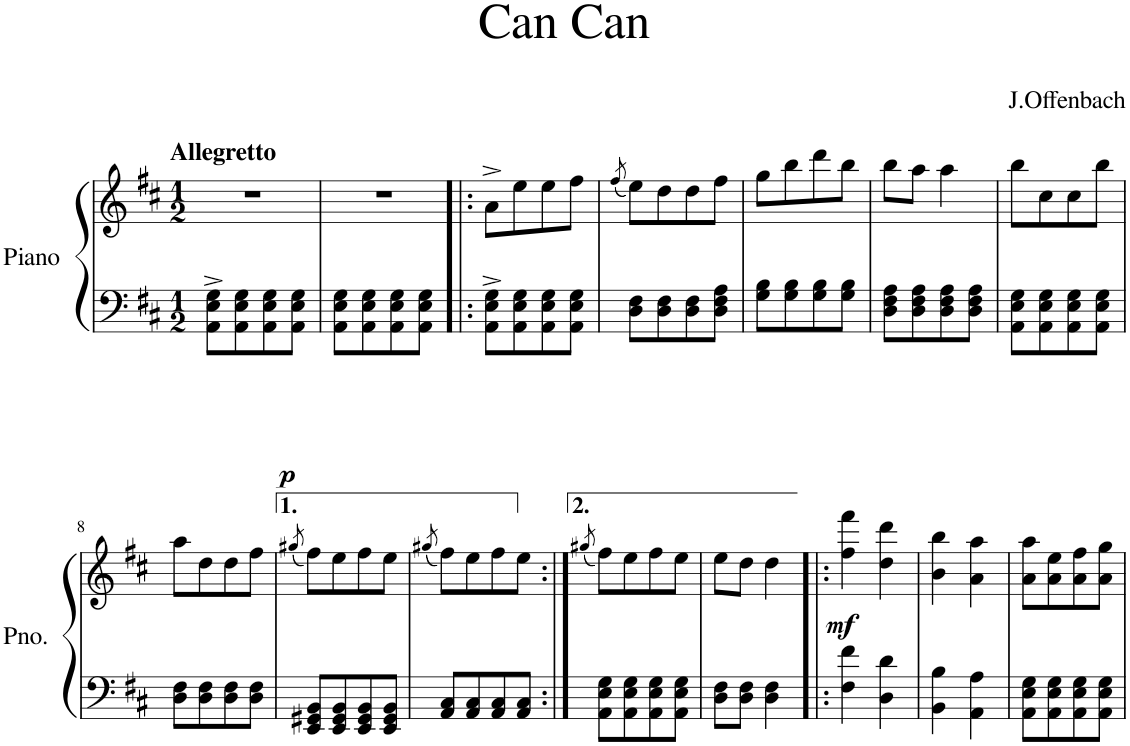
**kern	**kern	**dynam
*part1	*part1	*part1
*staff2	*staff1	*staff1/2
*I"Piano	*	*
*I'Pno.	*	*
*clefF4	*clefG2	*
*k[f#c#]	*k[f#c#]	*
*M1/2	*M1/2	*
=1	=1	=1
!	!LO:TX:a:B:t=Allegretto	!
!	!	!LO:DY:b=2
8AA\^ 8E\^ 8G\^L	2r	p
8AA\ 8E\ 8G\	.	.
8AA\ 8E\ 8G\	.	.
8AA\ 8E\ 8G\J	.	.
=2	=2	=2
8AA\ 8E\ 8G\L	2r	.
8AA\ 8E\ 8G\	.	.
8AA\ 8E\ 8G\	.	.
8AA\ 8E\ 8G\J	.	.
=3!|:	=3!|:	=3!|:
8AA\^ 8E\^ 8G\^L	8a^\L	.
8AA\ 8E\ 8G\	8ee\	.
8AA\ 8E\ 8G\	8ee\	.
8AA\ 8E\ 8G\J	8ff#\J	.
=4	=4	=4
.	(8qff#/	.
8D\ 8F#\L	8ee\L)	.
8D\ 8F#\	8dd\	.
8D\ 8F#\	8dd\	.
8D\ 8F#\ 8A\J	8ff#\J	.
=5	=5	=5
8G\ 8B\L	8gg\L	.
8G\ 8B\	8bb\	.
8G\ 8B\	8ddd\	.
8G\ 8B\J	8bb\J	.
=6	=6	=6
8D\ 8F#\ 8A\L	8bb\L	.
8D\ 8F#\ 8A\	8aa\J	.
8D\ 8F#\ 8A\	4aa\	.
8D\ 8F#\ 8A\J	.	.
=7	=7	=7
8AA\ 8E\ 8G\L	8bb\L	.
8AA\ 8E\ 8G\	8cc#\	.
8AA\ 8E\ 8G\	8cc#\	.
8AA\ 8E\ 8G\J	8bb\J	.
!!LO:LB:g=z
=8	=8	=8
8D\ 8F#\L	8aa\L	.
8D\ 8F#\	8dd\	.
8D\ 8F#\	8dd\	.
8D\ 8F#\J	8ff#\J	.
=9	=9	=9
.	(8qgg#X/	.
8EE/ 8GG#X/ 8BB/L	8ff#\L)	.
8EE/ 8GG#/ 8BB/	8ee\	.
8EE/ 8GG#/ 8BB/	8ff#\	.
8EE/ 8GG#/ 8BB/J	8ee\J	.
=10	=10	=10
.	(8qgg#X/	.
8AA/ 8C#/L	8ff#\L)	.
8AA/ 8C#/	8ee\	.
8AA/ 8C#/	8ff#\	.
8AA/ 8C#/J	8ee\J	.
=11:|!	=11:|!	=11:|!
.	(8qgg#X/	.
8AA\ 8E\ 8G\L	8ff#\L)	.
8AA\ 8E\ 8G\	8ee\	.
8AA\ 8E\ 8G\	8ff#\	.
8AA\ 8E\ 8G\J	8ee\J	.
=12	=12	=12
8D\ 8F#\L	8ee\L	.
8D\ 8F#\J	8dd\J	.
4D\ 4F#\	4dd\	.
=13!|:	=13!|:	=13!|:
!	!	!LO:DY:b
4F#\ 4f#\	4ff#\ 4fff#\	mf
4D\ 4d\	4dd\ 4ddd\	.
=14	=14	=14
4BB\ 4B\	4b\ 4bb\	.
4AA\ 4A\	4a\ 4aa\	.
=15	=15	=15
8AA\ 8E\ 8G\L	8a\ 8aa\L	.
8AA\ 8E\ 8G\	8a\ 8ee\	.
8AA\ 8E\ 8G\	8a\ 8ff#\	.
8AA\ 8E\ 8G\J	8a\ 8gg\J	.
=	=	=
*-	*-	*-
